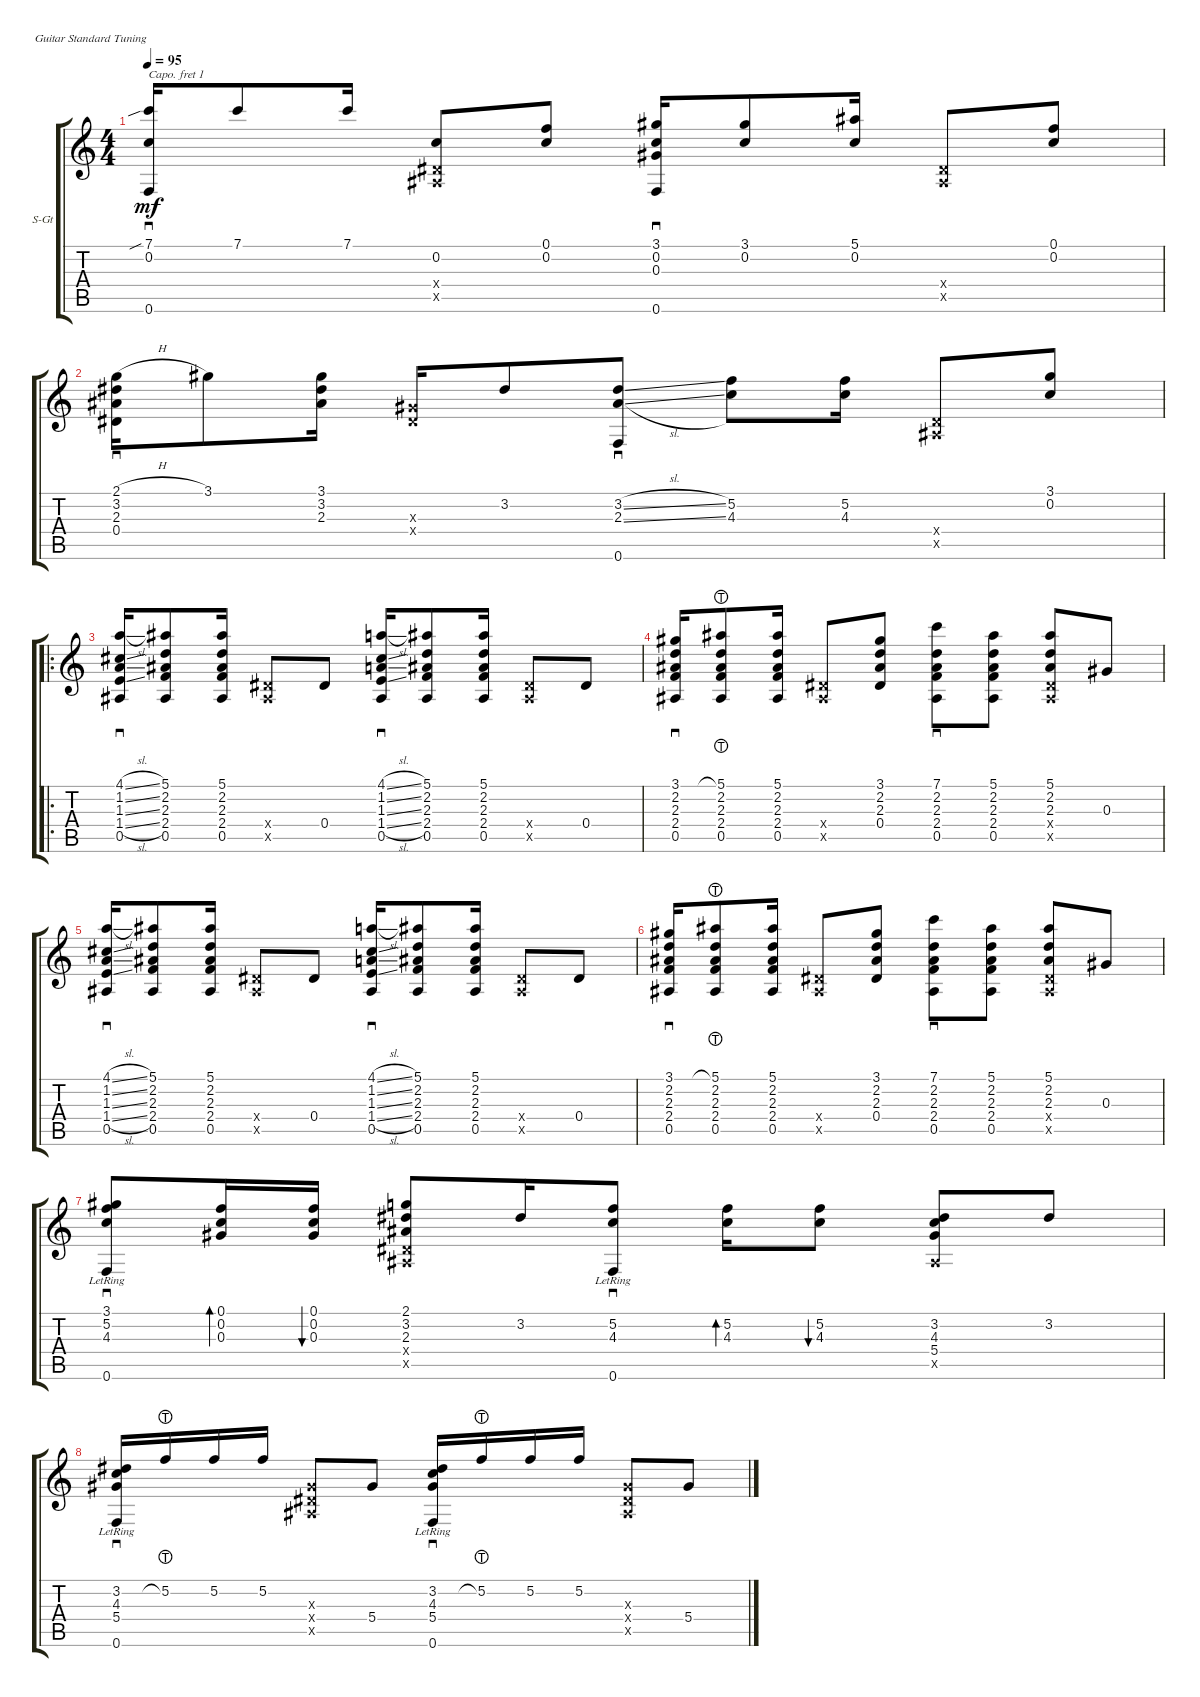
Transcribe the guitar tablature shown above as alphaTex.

\defaultSystemsLayout 4
\bracketExtendMode groupsimilarinstruments
\firstSystemTrackNameOrientation horizontal
\otherSystemsTrackNameOrientation horizontal
\track ("Steel Guitar" "S-Gt") {instrument acousticguitarsteel}
\staff {score tabs}
\capo 1
\tuning (E4 B3 G3 D3 A2 E2)
\ts (4 4)
\tempo 95
\clef g2
\ks c
(0.6 0.2 7.1{sib}).16{sd dy mf} 7.1.8 7.1.16 (0.5{x} 0.4{x} 0.2).8 (0.1 0.2).8 (3.1 0.2 0.3 0.6).16{sd} (3.1 0.2).8 (5.1 0.2).16 (0.5{x} 0.4{x}).8 (0.1 0.2).8 |
(0.4 2.3 3.2 2.1{h}).16{sd} 3.1.8 (3.1 3.2 2.3).16 (0.3{x} 0.4{x}).16 3.2.8 (3.2{sl} 2.3{sl} 0.6).8{sd} (5.2 4.3).8 (5.2 4.3).16 (0.4{x} 0.5{x}).8 (3.1 0.2).8 |
\ro
(0.5 1.4{sl} 1.3{sl} 1.2{sl} 4.1{sl}).16{sd} (0.5 2.4 2.3 2.2 5.1).8 (5.1 2.2 2.3 2.4 0.5).16 (0.5{x} 0.4{x}).8 0.4.8 (0.5 1.4{sl} 1.3{sl} 1.2{sl} 4.1{sl}).16{sd} (0.5 2.4 2.3 2.2 5.1).8 (5.1 2.2 2.3 2.4 0.5).16 (0.5{x} 0.4{x}).8 0.4.8 |
(0.5 2.4 2.3 2.2 3.1).16{sd} (0.5 2.4 2.3 2.2 5.1{lht}).8 (5.1 2.2 2.3 2.4 0.5).16 (0.5{x} 0.4{x}).8 (0.4 3.1 2.2 2.3).8 (7.1 0.5 2.4 2.3 2.2).8{sd} (5.1 2.2 2.3 2.4 0.5).8 (5.1 2.2 2.3 0.4{x} 0.5{x}).8 0.3.8 |
(0.5 1.4{sl} 1.3{sl} 1.2{sl} 4.1{sl}).16{sd} (0.5 2.4 2.3 2.2 5.1).8 (5.1 2.2 2.3 2.4 0.5).16 (0.5{x} 0.4{x}).8 0.4.8 (0.5 1.4{sl} 1.3{sl} 1.2{sl} 4.1{sl}).16{sd} (0.5 2.4 2.3 2.2 5.1).8 (5.1 2.2 2.3 2.4 0.5).16 (0.5{x} 0.4{x}).8 0.4.8 |
(0.5 2.4 2.3 2.2 3.1).16{sd} (0.5 2.4 2.3 2.2 5.1{lht}).8 (5.1 2.2 2.3 2.4 0.5).16 (0.5{x} 0.4{x}).8 (0.4 3.1 2.2 2.3).8 (7.1 0.5 2.4 2.3 2.2).8{sd} (5.1 2.2 2.3 2.4 0.5).8 (5.1 2.2 2.3 0.4{x} 0.5{x}).8 0.3.8 |
(3.1 5.2 4.3 0.6{lr}).8{sd} (0.1 0.2 0.3).16{bd 30} (0.1 0.2 0.3).16{bu 30} (3.2 2.1 2.3 0.5{x} 0.4{x}).8 3.2.16 (5.2 4.3 0.6{lr}).8{sd} (5.2 4.3).16{bd 30} (4.3 5.2).8{bu 30} (3.2 4.3 5.4 0.5{x}).8 3.2.8 |
(0.6{lr} 3.2 4.3 5.4).16{sd} 5.2{lht}.16 5.2.16 5.2.16 (0.3{x} 0.4{x} 0.5{x}).8 5.4.8 (0.6{lr} 3.2 4.3 5.4).16{sd} 5.2{lht}.16 5.2.16 5.2.16 (0.3{x} 0.4{x} 0.5{x}).8 5.4.8
